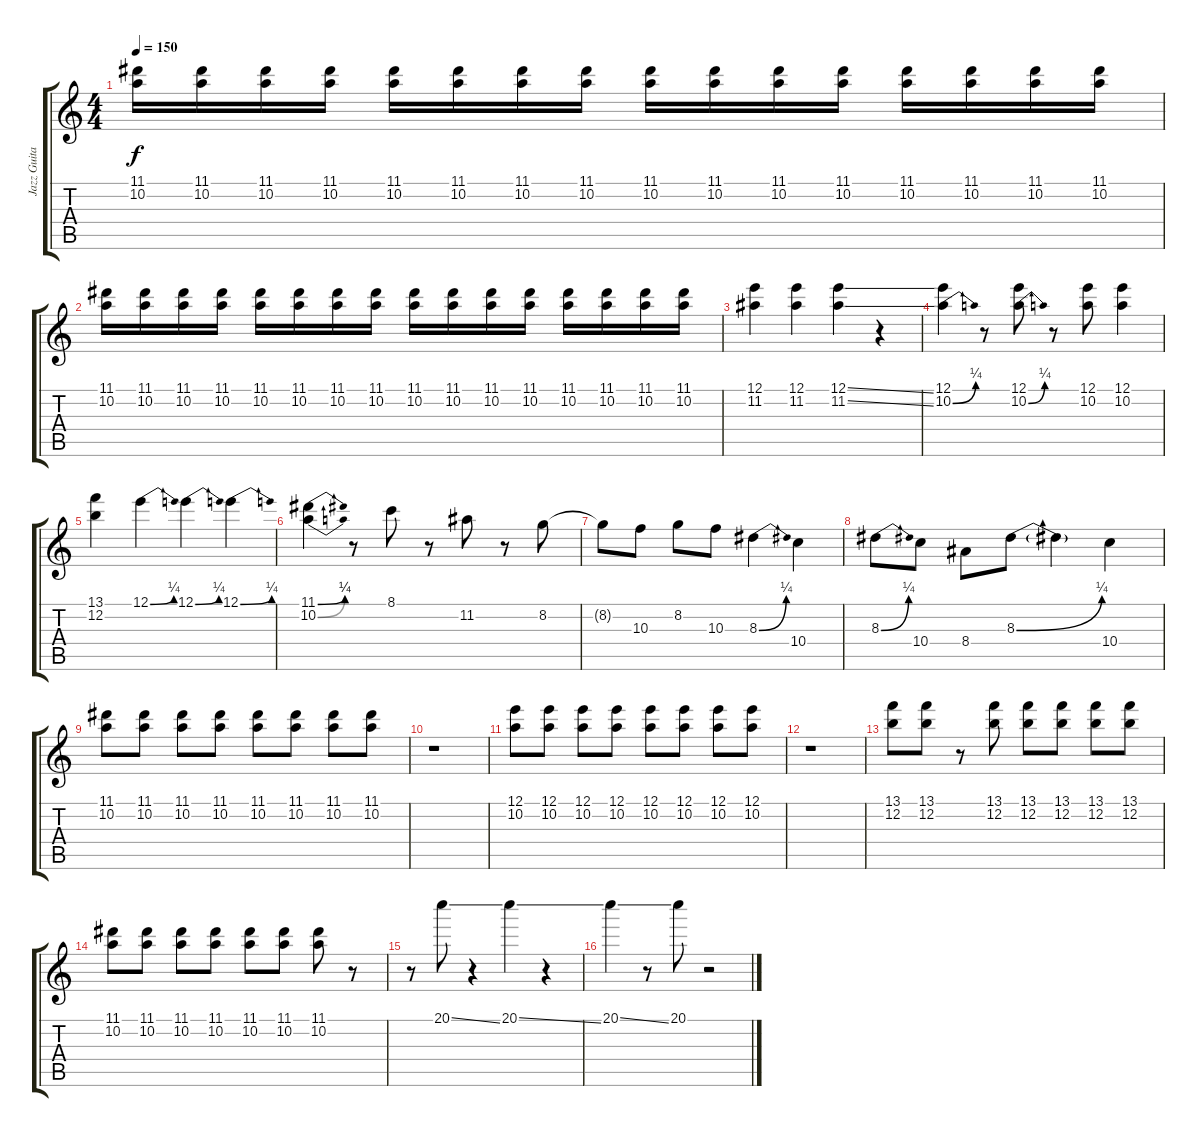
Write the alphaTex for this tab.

\track ("Jazz Guitar" "Jazz Guita") {instrument electricguitarjazz}
\staff {score tabs}
\tuning (E4 B3 G3 D3 A2 E2) {hide}
\ts (4 4)
\tempo 150
\clef g2
\ks c
(11.1 10.2).16{dy f} (11.1 10.2).16 (11.1 10.2).16 (11.1 10.2).16 (11.1 10.2).16 (11.1 10.2).16 (11.1 10.2).16 (11.1 10.2).16 (11.1 10.2).16 (11.1 10.2).16 (11.1 10.2).16 (11.1 10.2).16 (11.1 10.2).16 (11.1 10.2).16 (11.1 10.2).16 (11.1 10.2).16 |
(11.1 10.2).16 (11.1 10.2).16 (11.1 10.2).16 (11.1 10.2).16 (11.1 10.2).16 (11.1 10.2).16 (11.1 10.2).16 (11.1 10.2).16 (11.1 10.2).16 (11.1 10.2).16 (11.1 10.2).16 (11.1 10.2).16 (11.1 10.2).16 (11.1 10.2).16 (11.1 10.2).16 (11.1 10.2).16 |
(12.1 11.2).4 (12.1 11.2).4 (12.1{ss} 11.2{ss}).4 r.4 |
(12.1 10.2{be (bend 0 0 60 1)}).4 r.8 (12.1 10.2{be (bend 0 0 60 1)}).8 r.8 (12.1 10.2).8 (12.1 10.2).4 |
(13.1 12.2).4 12.1{be (bend 0 0 60 1)}.4 12.1{be (bend 0 0 60 1)}.4 12.1{be (bend 0 0 60 1)}.4 |
(11.1{be (bend 0 0 60 1)} 10.2{be (bend 0 0 60 1)}).4 r.8 8.1.8 r.8 11.2.8 r.8 8.2.8 |
8.2{t}.8 10.3.8 8.2.8 10.3.8 8.3{be (bend 0 0 60 1)}.4 10.4.4 |
8.3{be (bend 0 0 60 1)}.8 10.4.8 8.4.8 8.3{be (bend 0 0 60 1)}.8 8.3{t}.4 10.4.4 |
(11.1 10.2).8 (11.1 10.2).8 (11.1 10.2).8 (11.1 10.2).8 (11.1 10.2).8 (11.1 10.2).8 (11.1 10.2).8 (11.1 10.2).8 |
r.1 |
(12.1 10.2).8 (12.1 10.2).8 (12.1 10.2).8 (12.1 10.2).8 (12.1 10.2).8 (12.1 10.2).8 (12.1 10.2).8 (12.1 10.2).8 |
r.1 |
(13.1 12.2).8 (13.1 12.2).8 r.8 (13.1 12.2).8 (13.1 12.2).8 (13.1 12.2).8 (13.1 12.2).8 (13.1 12.2).8 |
(11.1 10.2).8 (11.1 10.2).8 (11.1 10.2).8 (11.1 10.2).8 (11.1 10.2).8 (11.1 10.2).8 (11.1 10.2).8 r.8 |
r.8 20.1{ss}.8 r.4 20.1{ss}.4 r.4 |
20.1{ss}.4 r.8 20.1.8 r.2
